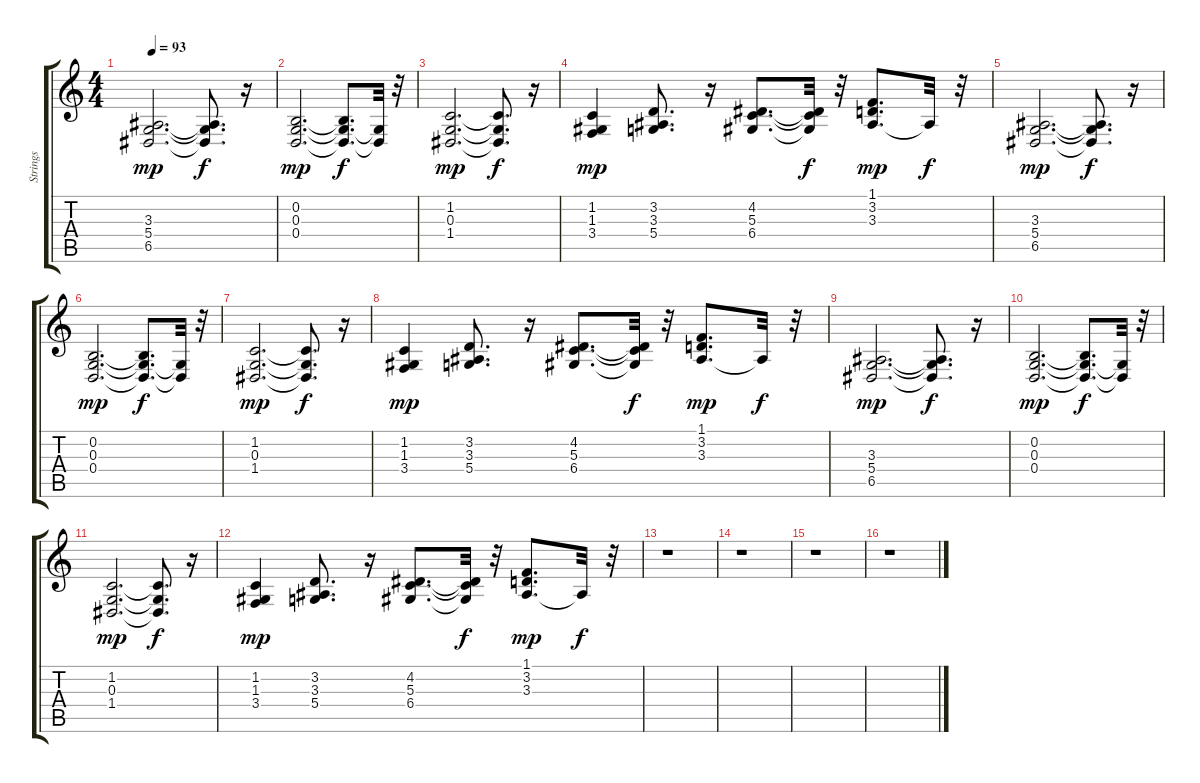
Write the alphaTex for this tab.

\track ("Strings" "Strings") {instrument stringensemble2}
\staff {score tabs}
\tuning (E4 B3 G3 D3 A2 E2) {hide}
\ts (4 4)
\tempo 93
\clef g2
\ks c
(3.3 5.4 6.5).2{d dy mp} (3.3{t} 5.4{t} 6.5{t}).8{d dy f} r.16 |
(0.2 0.3 0.4).2{d dy mp} (0.2{t} 0.3{t} 0.4{t}).8{d dy f} (0.3{t} 0.4{t}).32 r.32 |
(1.2 0.3 1.4).2{d dy mp} (1.2{t} 0.3{t} 1.4{t}).8{d dy f} r.16 |
(1.2 1.3 3.4).4{dy mp} (3.2 3.3 5.4).8{d} r.16 (4.2 5.3 6.4).8{d} (4.2{t} 5.3{t} 6.4{t}).32{dy f} r.32 (1.1 3.2 3.3).8{d dy mp} 3.3{t}.32{dy f} r.32 |
(3.3 5.4 6.5).2{d dy mp} (3.3{t} 5.4{t} 6.5{t}).8{d dy f} r.16 |
(0.2 0.3 0.4).2{d dy mp} (0.2{t} 0.3{t} 0.4{t}).8{d dy f} (0.3{t} 0.4{t}).32 r.32 |
(1.2 0.3 1.4).2{d dy mp} (1.2{t} 0.3{t} 1.4{t}).8{d dy f} r.16 |
(1.2 1.3 3.4).4{dy mp} (3.2 3.3 5.4).8{d} r.16 (4.2 5.3 6.4).8{d} (4.2{t} 5.3{t} 6.4{t}).32{dy f} r.32 (1.1 3.2 3.3).8{d dy mp} 3.3{t}.32{dy f} r.32 |
(3.3 5.4 6.5).2{d dy mp} (3.3{t} 5.4{t} 6.5{t}).8{d dy f} r.16 |
(0.2 0.3 0.4).2{d dy mp} (0.2{t} 0.3{t} 0.4{t}).8{d dy f} (0.3{t} 0.4{t}).32 r.32 |
(1.2 0.3 1.4).2{d dy mp} (1.2{t} 0.3{t} 1.4{t}).8{d dy f} r.16 |
(1.2 1.3 3.4).4{dy mp} (3.2 3.3 5.4).8{d} r.16 (4.2 5.3 6.4).8{d} (4.2{t} 5.3{t} 6.4{t}).32{dy f} r.32 (1.1 3.2 3.3).8{d dy mp} 3.3{t}.32{dy f} r.32 |
r.1 |
r.1 |
r.1 |
r.1
